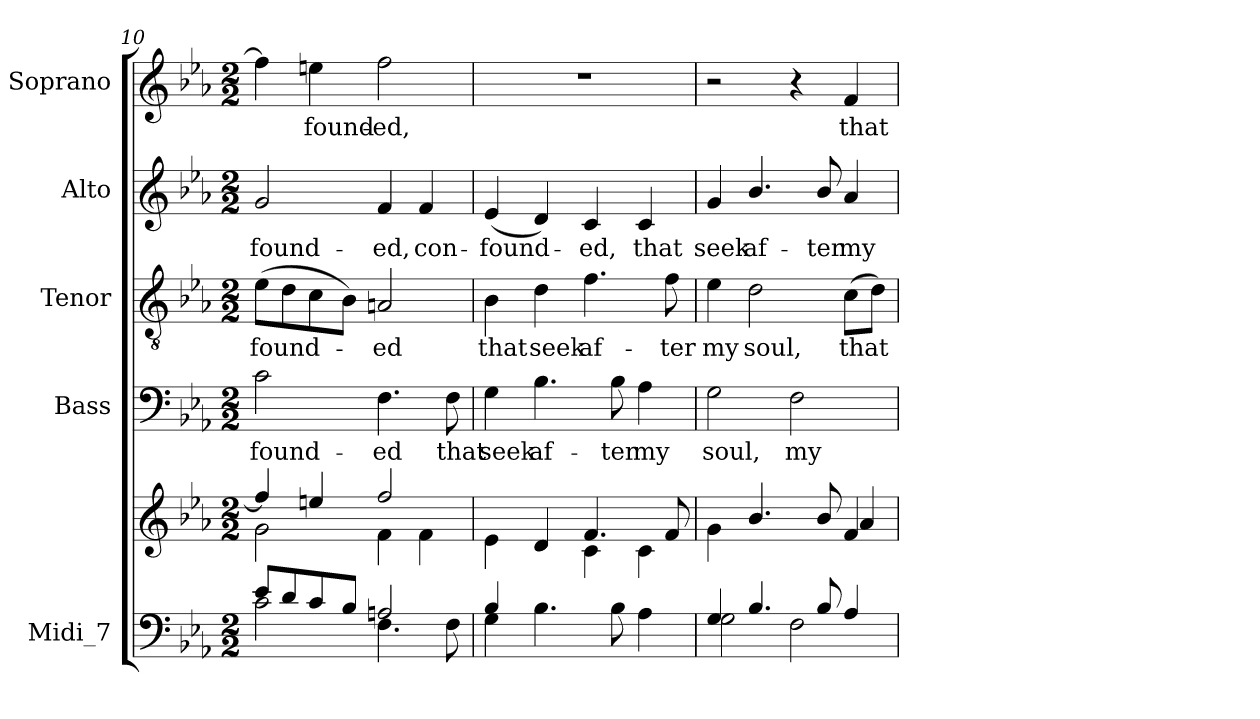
**kern	**kern	**kern	**text	**kern	**text	**kern	**text	**kern	**text
*part5	*part5	*part4	*part4	*part3	*part3	*part2	*part2	*part1	*part1
*staff6	*staff5	*staff4	*staff4	*staff3	*staff3	*staff2	*staff2	*staff1	*staff1
*I"Midi_7	*	*I"Bass	*	*I"Tenor	*	*I"Alto	*	*I"Soprano	*
*	*	*I'B	*	*I'T	*	*I'A	*	*I'S	*
!!LO:LB:g=z
*clefF4	*clefG2	*clefF4	*	*clefGv2	*	*clefG2	*	*clefG2	*
*k[b-e-a-]	*k[b-e-a-]	*k[b-e-a-]	*	*k[b-e-a-]	*	*k[b-e-a-]	*	*k[b-e-a-]	*
*E-:	*E-:	*E-:	*	*E-:	*	*E-:	*	*E-:	*
*M2/2	*M2/2	*M2/2	*	*M2/2	*	*M2/2	*	*M2/2	*
=10	=10	=10	=10	=10	=10	=10	=10	=10	=10
*^	*^	*	*	*	*	*	*	*	*
!	!	!	!	!	!LO:LY:b	!	!LO:LY:b	!	!LO:LY:b	!	!
8e-/L	2c\	4ff/]	2g\	2c	-found-	(>8e-L	-found-	2g	-found-	4ff]	.
8d/	.	.	.	.	.	8d	.	.	.	.	.
!	!	!	!	!	!	!	!	!	!	!	!LO:LY:b
8c/	.	4een/	.	.	.	8c	.	.	.	4een	found-
8B-/J	.	.	.	.	.	8B-J)	.	.	.	.	.
!	!	!	!	!	!LO:LY:b	!	!LO:LY:b	!	!LO:LY:b	!	!LO:LY:b
2An/	4.F\	2ff/	4f\	4.F	-ed	2An	ed	4f	-ed,	2ff	-ed,
!	!	!	!	!	!	!	!	!	!LO:LY:b	!	!
.	.	.	4f\	.	.	.	.	4f	con-	.	.
!	!	!	!	!	!LO:LY:b	!	!	!	!	!	!
.	8F\	.	.	8F	that	.	.	.	.	.	.
=11	=11	=11	=11	=11	=11	=11	=11	=11	=11	=11	=11
*	*	*	*^	*	*	*	*	*	*	*	*
!	!	!	!	!	!	!LO:LY:b	!	!LO:LY:b	!	!LO:LY:b	!	!
4B-/	4G\	1ryy	4e-\	4ryy	4G	seek	4B-	that	(<4e-	-found-	1r	.
!	!	!	!	!	!	!LO:LY:b	!	!LO:LY:b	!	!	!	!
2.ryy	4.B-\	.	4d/	4d/	4.B-	af-	4d	seek	4d)	.	.	.
!	!	!	!	!	!	!	!	!LO:LY:b	!	!LO:LY:b	!	!
.	.	.	4c\	4.f/	.	.	4.f	af-	4c	ed,	.	.
!	!	!	!	!	!	!LO:LY:b	!	!	!	!	!	!
.	8B-\	.	.	.	8B-	-ter	.	.	.	.	.	.
!	!	!	!	!	!	!LO:LY:b	!	!	!	!LO:LY:b	!	!
.	4A-\	.	4c\	.	4A-	my	.	.	4c	that	.	.
!	!	!	!	!	!	!	!	!LO:LY:b	!	!	!	!
.	.	.	.	8f/	.	.	8f	-ter	.	.	.	.
=12	=12	=12	=12	=12	=12	=12	=12	=12	=12	=12	=12	=12
!	!	!	!	!	!	!LO:LY:b	!	!LO:LY:b	!	!LO:LY:b	!	!
*	*	*	*v	*v	*	*	*	*	*	*	*	*
4G/	2G\	2ryy	4g\	2G	soul,	4e-	my	4g	seek	2r	.
!	!	!	!	!	!	!	!LO:LY:b	!	!LO:LY:b	!	!
4.B-/	.	.	4.b-/	.	.	2d	soul,	4.b-/	af-	.	.
!	!	!	!	!	!LO:LY:b	!	!	!	!	!	!
.	2F\	4ryy	.	2F	my	.	.	.	.	4r	.
!	!	!	!	!	!	!	!	!	!LO:LY:b	!	!
8B-/	.	.	8b-/	.	.	.	.	8b-/	-ter	.	.
!	!	!	!	!	!	!	!LO:LY:b	!	!LO:LY:b	!	!LO:LY:b
4A-/	.	4f/	4a-/	.	.	(>8cL	that	4a-	my	4f	that
.	.	.	.	.	.	8dJ)	.	.	.	.	.
*v	*v	*	*	*	*	*	*	*	*	*	*
*	*v	*v	*	*	*	*	*	*	*	*
=	=	=	=	=	=	=	=	=	=
*-	*-	*-	*-	*-	*-	*-	*-	*-	*-
